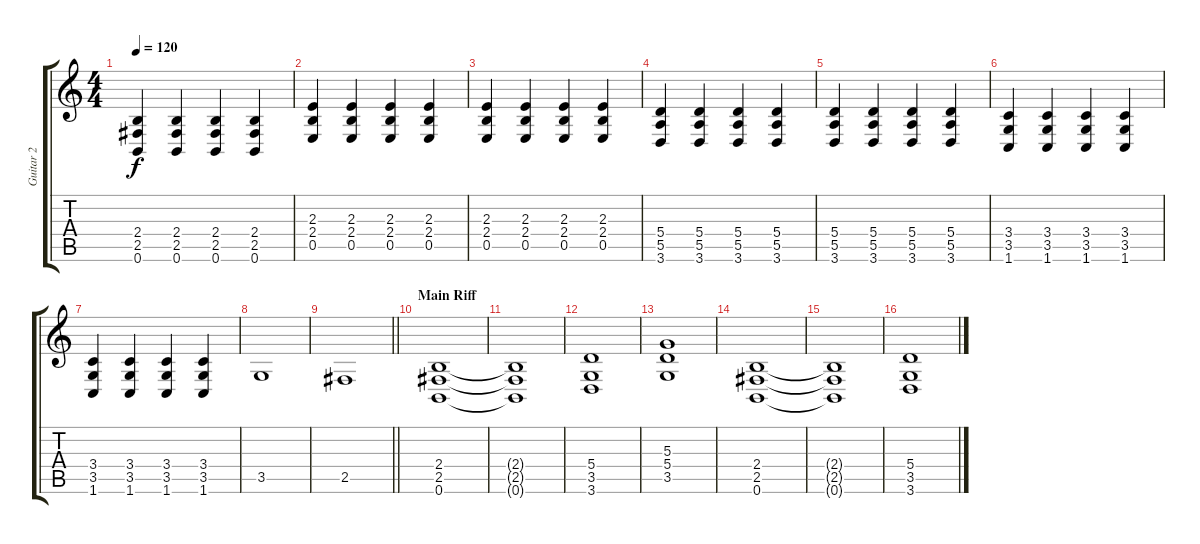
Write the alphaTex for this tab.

\track ("Guitar 2" "Guitar 2") {instrument distortionguitar}
\staff {score tabs}
\tuning (B3 Gb3 D3 A2 E2 B1) {hide}
\ts (4 4)
\tempo 120
\clef g2
\ks c
(2.4 2.5 0.6).4{dy f} (2.4 2.5 0.6).4 (2.4 2.5 0.6).4 (2.4 2.5 0.6).4 |
(2.3 2.4 0.5).4 (2.3 2.4 0.5).4 (2.3 2.4 0.5).4 (2.3 2.4 0.5).4 |
(2.3 2.4 0.5).4 (2.3 2.4 0.5).4 (2.3 2.4 0.5).4 (2.3 2.4 0.5).4 |
(5.4 5.5 3.6).4 (5.4 5.5 3.6).4 (5.4 5.5 3.6).4 (5.4 5.5 3.6).4 |
(5.4 5.5 3.6).4 (5.4 5.5 3.6).4 (5.4 5.5 3.6).4 (5.4 5.5 3.6).4 |
(3.4 3.5 1.6).4 (3.4 3.5 1.6).4 (3.4 3.5 1.6).4 (3.4 3.5 1.6).4 |
(3.4 3.5 1.6).4 (3.4 3.5 1.6).4 (3.4 3.5 1.6).4 (3.4 3.5 1.6).4 |
3.5.1 |
\barLineRight lightlight
2.5.1 |
\section ("" "Main Riff")
(2.4 2.5 0.6).1{volume 16} |
(2.4{t} 2.5{t} 0.6{t}).1 |
(5.4 3.5 3.6).1 |
(5.3 5.4 3.5).1 |
(2.4 2.5 0.6).1 |
(2.4{t} 2.5{t} 0.6{t}).1 |
(5.4 3.5 3.6).1
